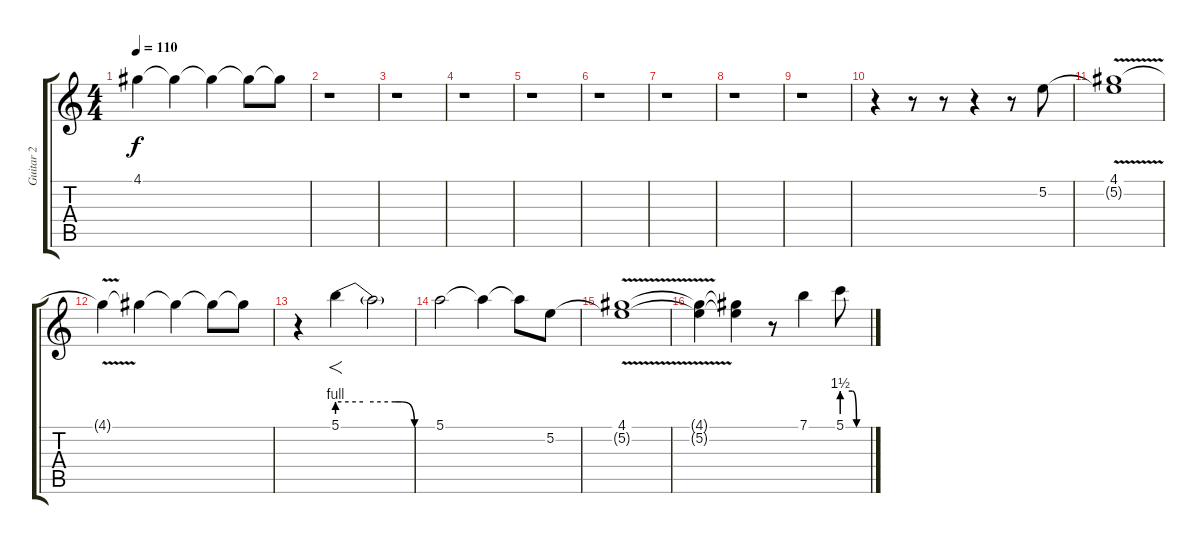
\track ("Guitar 2" "Guitar 2") {instrument overdrivenguitar}
\staff {score tabs}
\tuning (E4 B3 G3 D3 A2 E2) {hide}
\ts (4 4)
\tempo 110
\clef g2
\ks c
4.1{t}.4{dy f volume 8} 4.1{t}.4{volume 7} 4.1{t}.4{volume 6} 4.1{t}.8{volume 5} 4.1{t}.8{volume 1} |
r.1 |
r.1 |
r.1 |
r.1 |
r.1 |
r.1 |
r.1 |
r.1 |
r.4 r.8 r.8 r.4 r.8 5.2.8{volume 9} |
(4.1{v} 5.2{t}).1 |
4.1{t}.4{volume 8} 4.1{t}.4{volume 7} 4.1{t}.4{volume 6} 4.1{t}.8{volume 5} 4.1{t}.8{volume 1} |
r.4 5.1{be (custom 0 4 20 4 45 4 50 4 60 0)}.4{f volume 9} 5.1{t}.2 |
5.1.2 5.1{t}.4 5.1{t}.8 5.2.8 |
(4.1{v} 5.2{t}).1 |
(4.1{t} 5.2{t}).4{volume 7} (4.1{t} 5.2{t}).4{volume 5} r.8 7.1.4{volume 9} 5.1{be (custom 0 6 25 6 35 0 45 0 49 0 55 0 60 0)}.8
